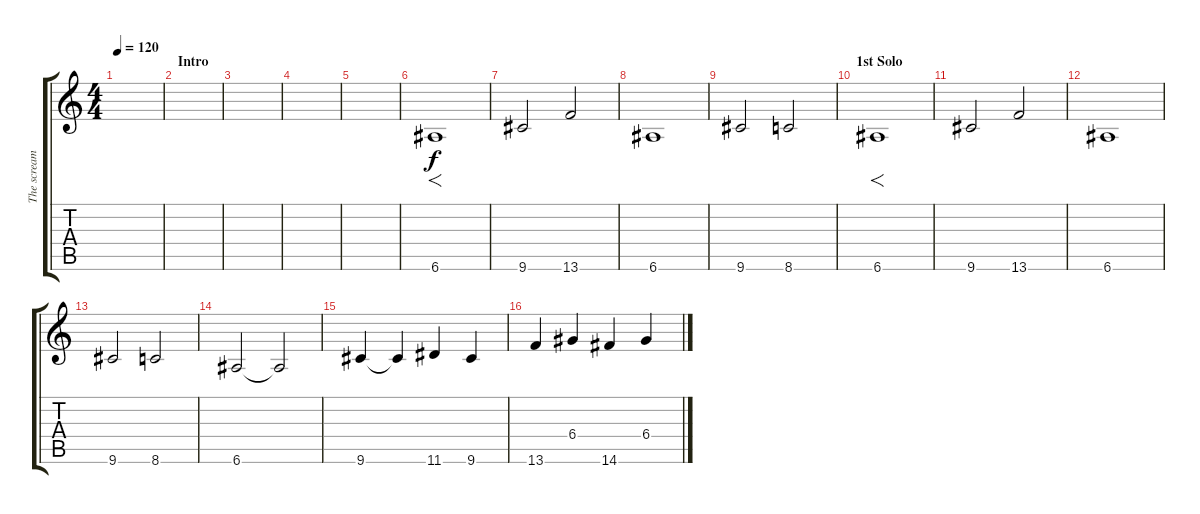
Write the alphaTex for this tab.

\track ("The screaming worm" "The scream") {instrument contrabass}
\staff {score tabs}
\tuning (E4 B3 G3 D3 A2 E2) {hide}
\ts (4 4)
\tempo 120
\clef g2
\ks c
|
\section ("" "Intro")
|
|
|
|
6.6.1{f} |
9.6.2 13.6.2 |
6.6.1 |
9.6.2 8.6.2 |
\section ("" "1st Solo")
6.6.1{f} |
9.6.2 13.6.2 |
6.6.1 |
9.6.2 8.6.2 |
6.6.2 6.6{t}.2 |
9.6.4 9.6{t}.4 11.6.4 9.6.4 |
13.6.4 6.4.4 14.6.4 6.4.4
